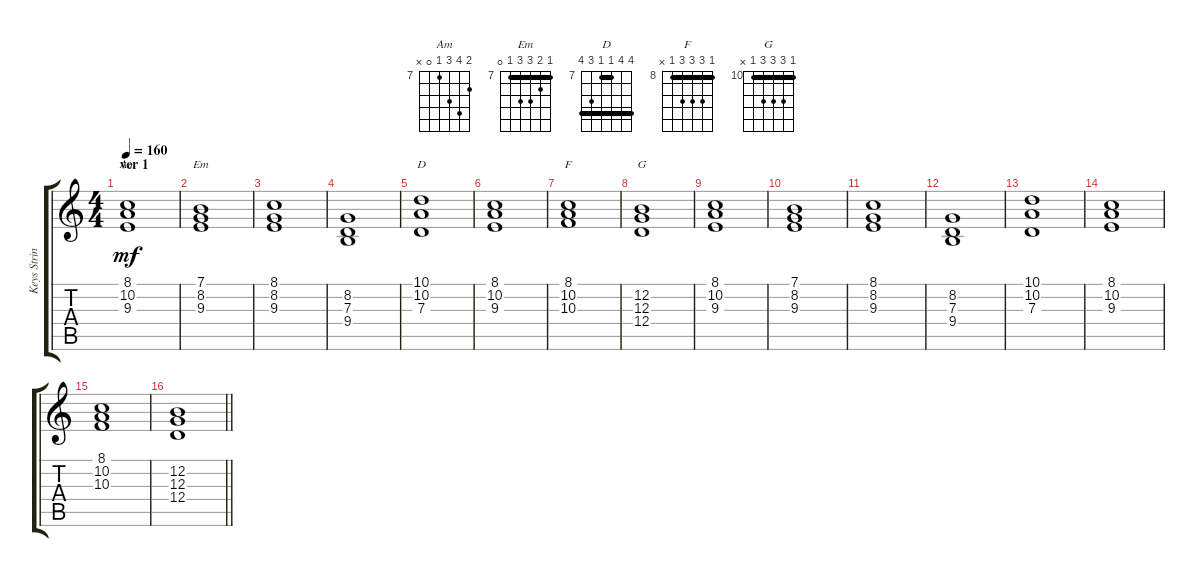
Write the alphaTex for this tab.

\track ("Keys Strings 1" "Keys Strin") {instrument synthstrings1}
\staff {score tabs}
\tuning (E4 B3 G3 D3 A2 E2) {hide}
\chord ("Am" 8 10 9 7 0 x) {firstfret 7}
\chord ("Em" 7 8 9 9 7 0) {firstfret 7 barre 7}
\chord ("D" 10 10 7 7 9 10) {firstfret 7 barre (7 10)}
\chord ("F" 8 10 10 10 8 x) {firstfret 8 barre 8}
\chord ("G" 10 12 12 12 10 x) {firstfret 10 barre 10}
\ts (4 4)
\section ("" "ver 1")
\tempo 160
\clef g2
\ks c
(8.1 10.2 9.3).1{ch "Am" dy mf} |
(7.1 8.2 9.3).1{ch "Em"} |
(8.1 8.2 9.3).1 |
(8.2 7.3 9.4).1 |
(10.1 10.2 7.3).1{ch "D"} |
(8.1 10.2 9.3).1 |
(8.1 10.2 10.3).1{ch "F"} |
(12.2 12.3 12.4).1{ch "G"} |
(8.1 10.2 9.3).1 |
(7.1 8.2 9.3).1 |
(8.1 8.2 9.3).1 |
(8.2 7.3 9.4).1 |
(10.1 10.2 7.3).1 |
(8.1 10.2 9.3).1 |
(8.1 10.2 10.3).1 |
\barLineRight lightlight
(12.2 12.3 12.4).1
